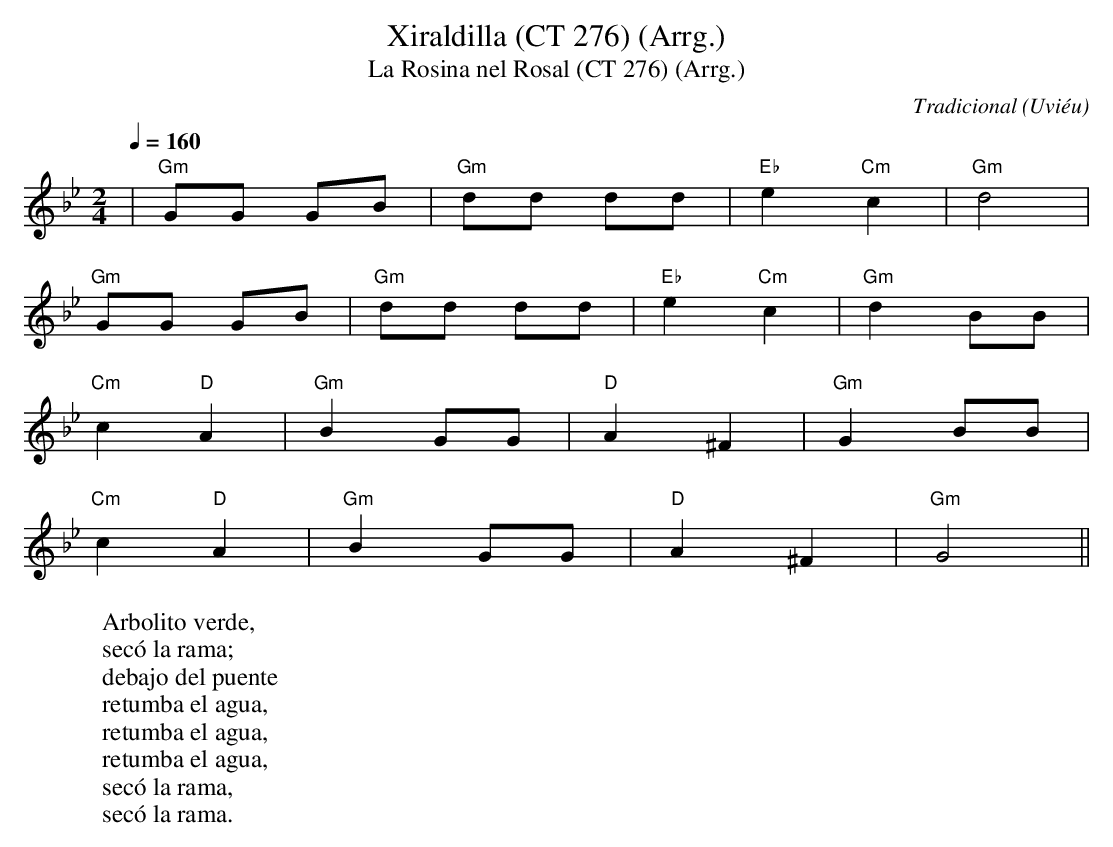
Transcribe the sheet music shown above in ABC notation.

X:1
T:Xiraldilla (CT 276) (Arrg.)
T:La Rosina nel Rosal (CT 276) (Arrg.)
C:Tradicional
O:Uviéu
M:2/4
L:1/8
Q:1/4=160
K:Gm
|"Gm"GG GB|"Gm"dd dd|"Eb"e2 "Cm"c2|"Gm"d4|
"Gm"GG GB|"Gm"dd dd|"Eb"e2 "Cm"c2|"Gm"d2 BB|
"Cm"c2 "D"A2|"Gm"B2 GG|"D"A2 ^F2|"Gm"G2 BB|
"Cm"c2 "D"A2|"Gm"B2 GG|"D"A2 ^F2|"Gm"G4||
W:Arbolito verde,
W:secó la rama;
W:debajo del puente
W:retumba el agua,
W:retumba el agua,
W:retumba el agua,
W:secó la rama,
W:secó la rama.
W:
